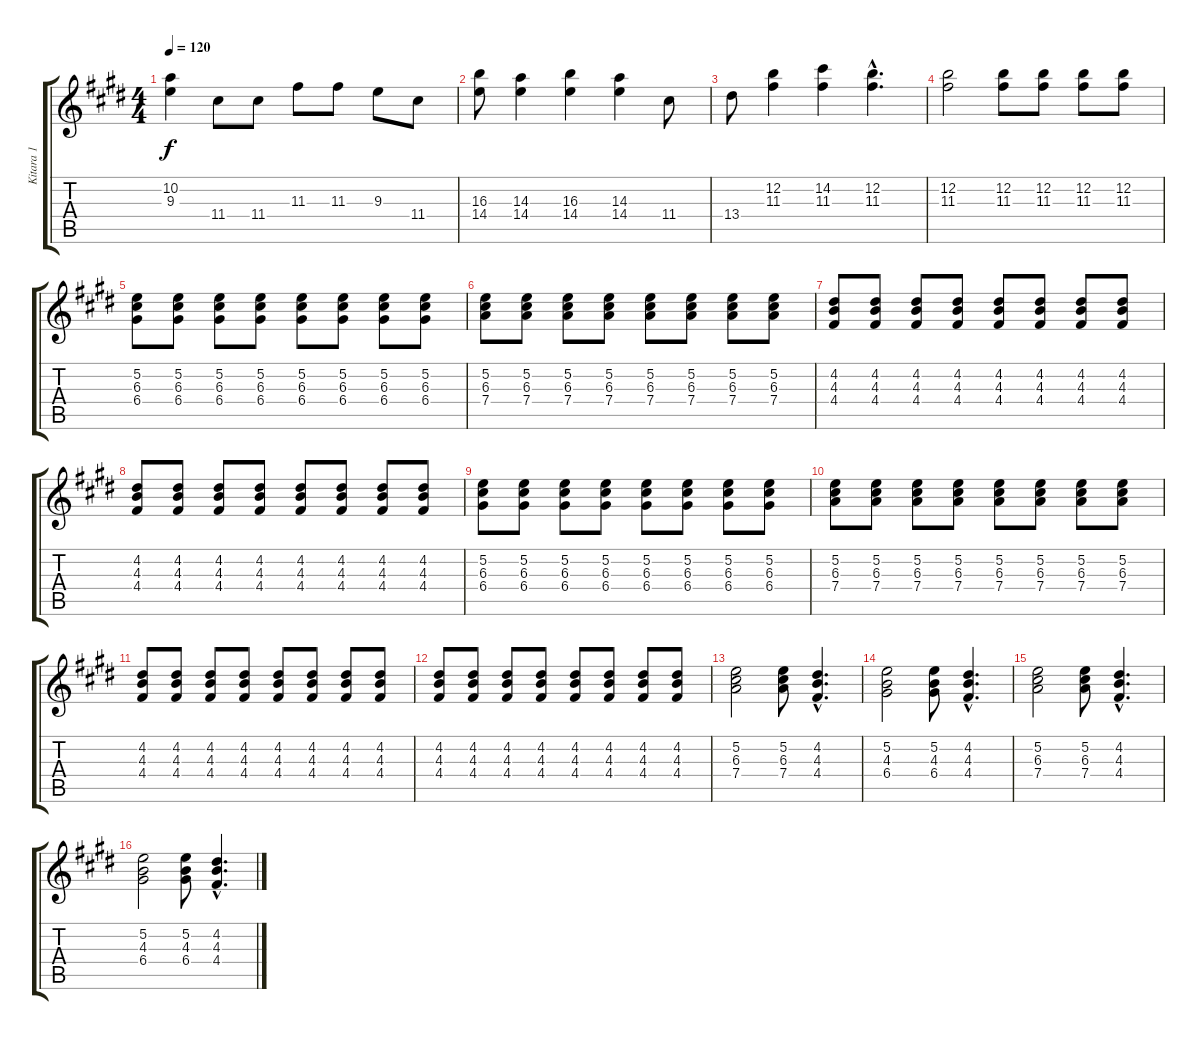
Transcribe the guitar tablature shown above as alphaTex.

\track ("Kitara 1" "Kitara 1") {instrument electricguitarjazz}
\staff {score tabs}
\tuning (E4 B3 G3 D3 A2 E2) {hide}
\ts (4 4)
\tempo 120
\clef g2
\ks e
(10.2 9.3).4{dy f} 11.4.8 11.4.8 11.3.8 11.3.8 9.3.8 11.4.8 |
(16.3 14.4).8 (14.3 14.4).4 (16.3 14.4).4 (14.3 14.4).4 11.4.8 |
13.4.8 (12.2 11.3).4 (14.2 11.3).4 (12.2{hac} 11.3{hac}).4{d} |
(12.2 11.3).2 (12.2 11.3).8 (12.2 11.3).8 (12.2 11.3).8 (12.2 11.3).8 |
(5.2 6.3 6.4).8 (5.2 6.3 6.4).8 (5.2 6.3 6.4).8 (5.2 6.3 6.4).8 (5.2 6.3 6.4).8 (5.2 6.3 6.4).8 (5.2 6.3 6.4).8 (5.2 6.3 6.4).8 |
(5.2 6.3 7.4).8 (5.2 6.3 7.4).8 (5.2 6.3 7.4).8 (5.2 6.3 7.4).8 (5.2 6.3 7.4).8 (5.2 6.3 7.4).8 (5.2 6.3 7.4).8 (5.2 6.3 7.4).8 |
(4.2 4.3 4.4).8 (4.2 4.3 4.4).8 (4.2 4.3 4.4).8 (4.2 4.3 4.4).8 (4.2 4.3 4.4).8 (4.2 4.3 4.4).8 (4.2 4.3 4.4).8 (4.2 4.3 4.4).8 |
(4.2 4.3 4.4).8 (4.2 4.3 4.4).8 (4.2 4.3 4.4).8 (4.2 4.3 4.4).8 (4.2 4.3 4.4).8 (4.2 4.3 4.4).8 (4.2 4.3 4.4).8 (4.2 4.3 4.4).8 |
(5.2 6.3 6.4).8 (5.2 6.3 6.4).8 (5.2 6.3 6.4).8 (5.2 6.3 6.4).8 (5.2 6.3 6.4).8 (5.2 6.3 6.4).8 (5.2 6.3 6.4).8 (5.2 6.3 6.4).8 |
(5.2 6.3 7.4).8 (5.2 6.3 7.4).8 (5.2 6.3 7.4).8 (5.2 6.3 7.4).8 (5.2 6.3 7.4).8 (5.2 6.3 7.4).8 (5.2 6.3 7.4).8 (5.2 6.3 7.4).8 |
(4.2 4.3 4.4).8 (4.2 4.3 4.4).8 (4.2 4.3 4.4).8 (4.2 4.3 4.4).8 (4.2 4.3 4.4).8 (4.2 4.3 4.4).8 (4.2 4.3 4.4).8 (4.2 4.3 4.4).8 |
(4.2 4.3 4.4).8 (4.2 4.3 4.4).8 (4.2 4.3 4.4).8 (4.2 4.3 4.4).8 (4.2 4.3 4.4).8 (4.2 4.3 4.4).8 (4.2 4.3 4.4).8 (4.2 4.3 4.4).8 |
(5.2 6.3 7.4).2 (5.2 6.3 7.4).8 (4.2{hac} 4.3{hac} 4.4{hac}).4{d} |
(5.2 4.3 6.4).2 (5.2 4.3 6.4).8 (4.2{hac} 4.3{hac} 4.4{hac}).4{d} |
(5.2 6.3 7.4).2 (5.2 6.3 7.4).8 (4.2{hac} 4.3{hac} 4.4{hac}).4{d} |
(5.2 4.3 6.4).2 (5.2 4.3 6.4).8 (4.2{hac} 4.3{hac} 4.4{hac}).4{d}
